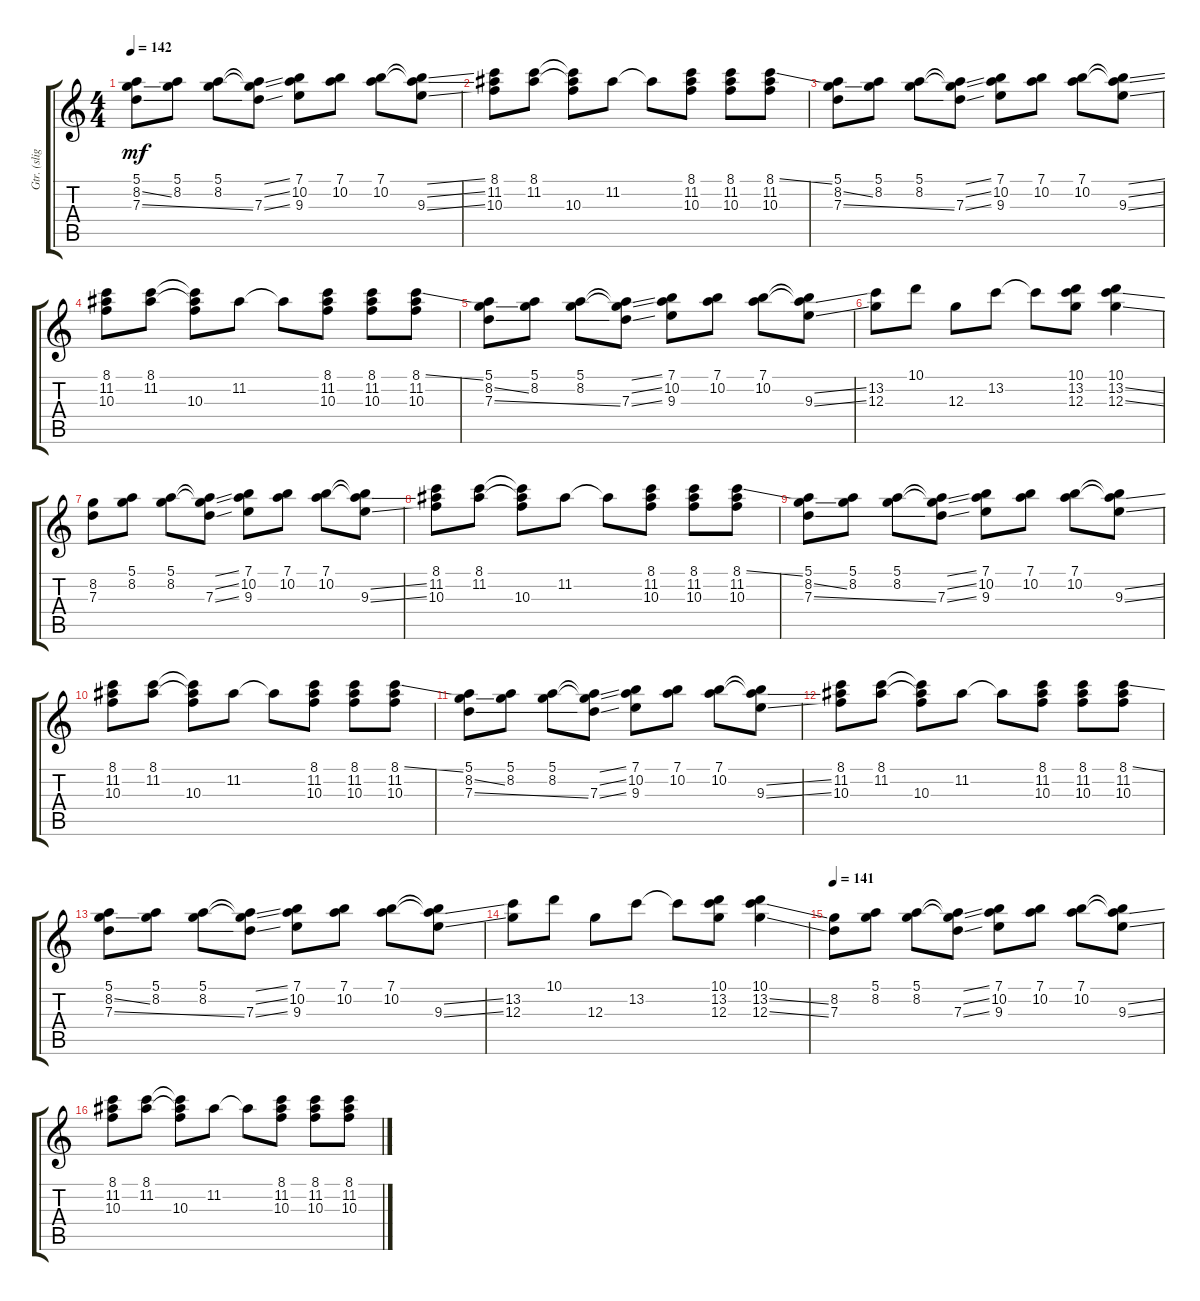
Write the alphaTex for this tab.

\track ("Gtr. (slight dist. w/ flanger)" "Gtr. (slig") {instrument electricguitarclean}
\staff {score tabs}
\tuning (E4 B3 G3 D3 A2 E2) {hide}
\ts (4 4)
\tempo 142
\clef g2
\ks c
(5.1 8.2{ss} 7.3{ss}).8{dy mf} (5.1 8.2).8 (5.1 8.2).8 (5.1{ss t} 8.2{ss t} 7.3{ss}).8 (7.1 10.2 9.3).8 (7.1 10.2).8 (7.1 10.2).8 (7.1{ss t} 10.2{ss t} 9.3{ss}).8 |
(8.1 11.2 10.3).8 (8.1 11.2).8 (8.1{t} 11.2{t} 10.3).8 11.2.8 11.2{t}.8 (8.1 11.2 10.3).8 (8.1 11.2 10.3).8 (8.1{ss} 11.2 10.3).8 |
(5.1 8.2{ss} 7.3{ss}).8 (5.1 8.2).8 (5.1 8.2).8 (5.1{ss t} 8.2{ss t} 7.3{ss}).8 (7.1 10.2 9.3).8 (7.1 10.2).8 (7.1 10.2).8 (7.1{ss t} 10.2{ss t} 9.3{ss}).8 |
(8.1 11.2 10.3).8 (8.1 11.2).8 (8.1{t} 11.2{t} 10.3).8 11.2.8 11.2{t}.8 (8.1 11.2 10.3).8 (8.1 11.2 10.3).8 (8.1{ss} 11.2 10.3).8 |
(5.1 8.2{ss} 7.3{ss}).8 (5.1 8.2).8 (5.1 8.2).8 (5.1{ss t} 8.2{ss t} 7.3{ss}).8 (7.1 10.2 9.3).8 (7.1 10.2).8 (7.1 10.2).8 (7.1{t} 10.2{ss t} 9.3{ss}).8 |
(13.2 12.3).8 10.1.8 12.3.8 13.2.8 13.2{t}.8 (10.1 13.2 12.3).8 (10.1 13.2{ss} 12.3{ss}).4 |
(8.2 7.3).8 (5.1 8.2).8 (5.1 8.2).8 (5.1{ss t} 8.2{ss t} 7.3{ss}).8 (7.1 10.2 9.3).8 (7.1 10.2).8 (7.1 10.2).8 (7.1{t} 10.2{ss t} 9.3{ss}).8 |
(8.1 11.2 10.3).8 (8.1 11.2).8 (8.1{t} 11.2{t} 10.3).8 11.2.8 11.2{t}.8 (8.1 11.2 10.3).8 (8.1 11.2 10.3).8 (8.1{ss} 11.2 10.3).8 |
(5.1 8.2{ss} 7.3{ss}).8 (5.1 8.2).8 (5.1 8.2).8 (5.1{ss t} 8.2{ss t} 7.3{ss}).8 (7.1 10.2 9.3).8 (7.1 10.2).8 (7.1 10.2).8 (7.1{t} 10.2{ss t} 9.3{ss}).8 |
(8.1 11.2 10.3).8 (8.1 11.2).8 (8.1{t} 11.2{t} 10.3).8 11.2.8 11.2{t}.8 (8.1 11.2 10.3).8 (8.1 11.2 10.3).8 (8.1{ss} 11.2 10.3).8 |
(5.1 8.2{ss} 7.3{ss}).8 (5.1 8.2).8 (5.1 8.2).8 (5.1{ss t} 8.2{ss t} 7.3{ss}).8 (7.1 10.2 9.3).8 (7.1 10.2).8 (7.1 10.2).8 (7.1{t} 10.2{ss t} 9.3{ss}).8 |
(8.1 11.2 10.3).8 (8.1 11.2).8 (8.1{t} 11.2{t} 10.3).8 11.2.8 11.2{t}.8 (8.1 11.2 10.3).8 (8.1 11.2 10.3).8 (8.1{ss} 11.2 10.3).8 |
(5.1 8.2{ss} 7.3{ss}).8 (5.1 8.2).8 (5.1 8.2).8 (5.1{ss t} 8.2{ss t} 7.3{ss}).8 (7.1 10.2 9.3).8 (7.1 10.2).8 (7.1 10.2).8 (7.1{t} 10.2{ss t} 9.3{ss}).8 |
(13.2 12.3).8 10.1.8 12.3.8 13.2.8 13.2{t}.8 (10.1 13.2 12.3).8 (10.1 13.2{ss} 12.3{ss}).4 |
\tempo 141
(8.2 7.3).8 (5.1 8.2).8 (5.1 8.2).8 (5.1{ss t} 8.2{ss t} 7.3{ss}).8 (7.1 10.2 9.3).8 (7.1 10.2).8 (7.1 10.2).8 (7.1{t} 10.2{ss t} 9.3{ss}).8 |
(8.1 11.2 10.3).8 (8.1 11.2).8 (8.1{t} 11.2{t} 10.3).8 11.2.8 11.2{t}.8 (8.1 11.2 10.3).8 (8.1 11.2 10.3).8 (8.1{ss} 11.2 10.3).8
